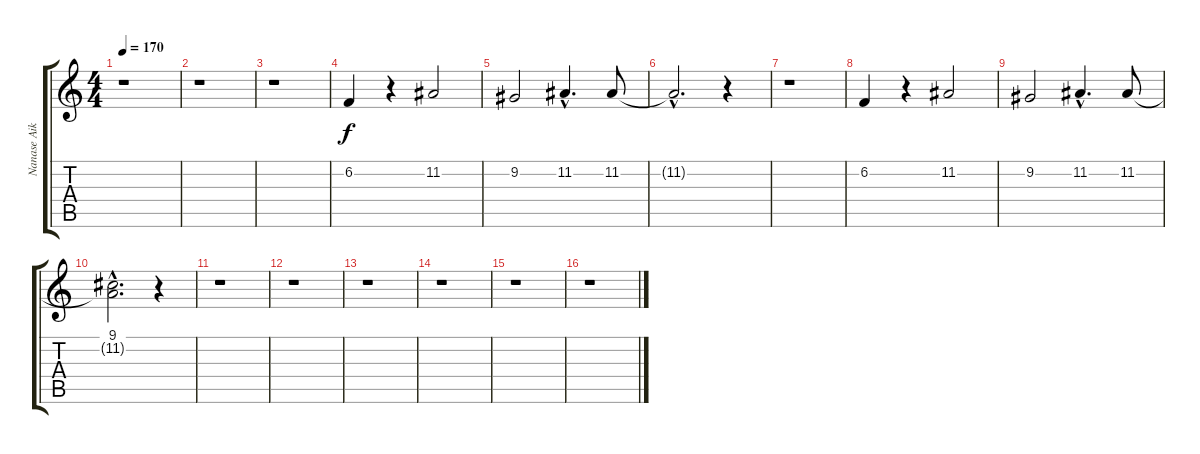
\track ("Nanase Aikawa (Back Vocal)" "Nanase Aik") {instrument clarinet}
\staff {score tabs}
\tuning (E4 B3 G3 D3 A2 E2) {hide}
\ts (4 4)
\tempo 170
\clef g2
\ks c
r.1{dy f} |
r.1 |
r.1 |
6.2.4 r.4 11.2.2 |
9.2.2 11.2{hac}.4{d} 11.2.8 |
11.2{hac t}.2{d} r.4 |
r.1 |
6.2.4 r.4 11.2.2 |
9.2.2 11.2{hac}.4{d} 11.2.8 |
(9.1{hac} 11.2{hac t}).2{d} r.4 |
r.1 |
r.1 |
r.1 |
r.1 |
r.1 |
r.1
